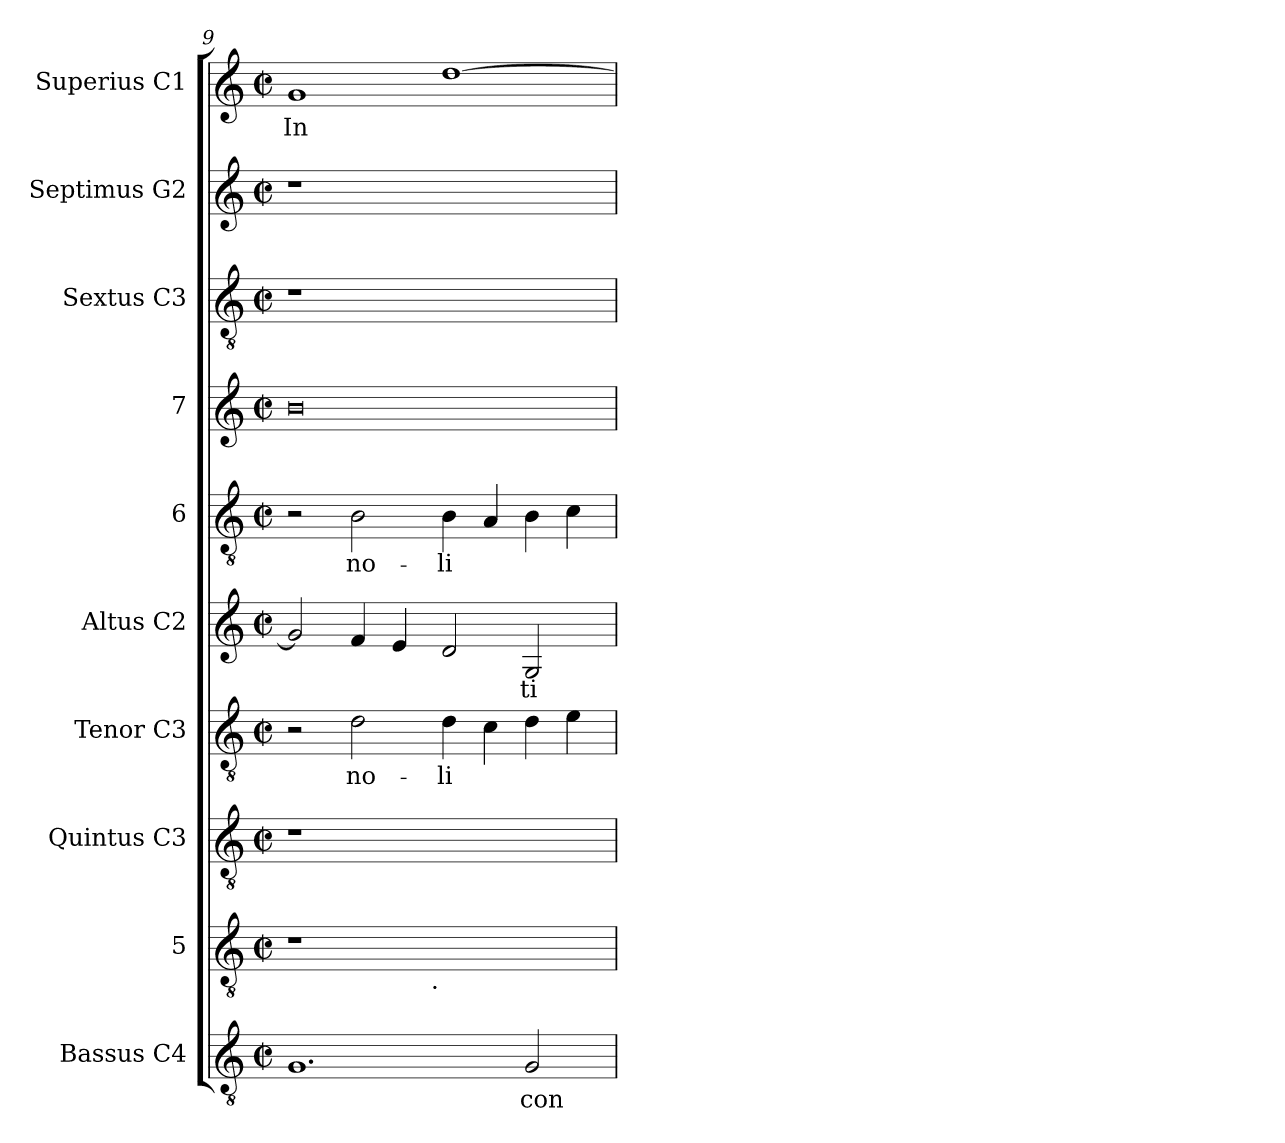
**kern	**text	**kern	**kern	**kern	**text	**kern	**text	**kern	**text	**kern	**text	**kern	**kern	**kern	**text
*part10	*part10	*part9	*part8	*part7	*part7	*part6	*part6	*part5	*part5	*part4	*part4	*part3	*part2	*part1	*part1
*staff10	*staff10	*staff9	*staff8	*staff7	*staff7	*staff6	*staff6	*staff5	*staff5	*staff4	*staff4	*staff3	*staff2	*staff1	*staff1
*I"Bassus  C4	*	*I"5	*I"Quintus  C3	*I"Tenor  C3	*	*I"Altus  C2	*	*I"6	*	*I"7	*	*I"Sextus  C3	*I"Septimus  G2	*I"Superius  C1	*
*I'B	*	*	*	*I'T	*	*I'A	*	*	*	*	*	*	*	*I'S	*
*clefGv2	*	*clefGv2	*clefGv2	*clefGv2	*	*clefG2	*	*clefGv2	*	*clefG2	*	*clefGv2	*clefG2	*clefG2	*
*k[]	*	*k[]	*k[]	*k[]	*	*k[]	*	*k[]	*	*k[]	*	*k[]	*k[]	*k[]	*
*C:	*	*C:	*C:	*C:	*	*C:	*	*C:	*	*C:	*	*C:	*C:	*C:	*
*M2/2	*	*M2/2	*M2/2	*M2/2	*	*M2/2	*	*M2/2	*	*M2/2	*	*M2/2	*M2/2	*M2/2	*
*met(c|)	*	*met(c|)	*met(c|)	*met(c|)	*	*met(c|)	*	*met(c|)	*	*met(c|)	*	*met(c|)	*met(c|)	*met(c|)	*
=9	=9	=9	=9	=9	=9	=9	=9	=9	=9	=9	=9	=9	=9	=9	=9
!	!LO:LY:b:cj	!	!	!	!	!	!LO:LY:b:cj	!	!	!	!LO:LY:b:cj	!	!	!	!LO:LY:b:cj
*	*	*^	*	*	*	*	*	*	*	*	*	*	*	*	*
1.G	.	1r	2ryy	1r	2r	.	2g/]	--	2r	.	0b	.	1r	1r	1g	In
!	!	!	!	!	!	!LO:LY:b:cj	!	!LO:LY:b:cj	!	!LO:LY:b:cj	!	!	!	!	!	!
.	.	.	4...ryy	.	2d\	no-	4f/	--	2B\	no-	.	.	.	.	.	.
!	!	!	!	!	!	!	!	!LO:LY:b:cj	!	!	!	!	!	!	!	!
.	.	.	.	.	.	.	4e/	--	.	.	.	.	.	.	.	.
!	!	!	!LO:TX:b:t=.	!	!	!	!	!	!	!	!	!	!	!	!	!
.	.	.	1ryy	.	.	.	.	.	.	.	.	.	.	.	.	.
!	!	!	!	!	!	!LO:LY:b:cj	!	!LO:LY:b:cj	!	!LO:LY:b:cj	!	!	!	!	!	!LO:LY:b:cj
.	.	1ryy	.	1ryy	4d\	-li-	2d/	--	4B\	-li-	.	.	1ryy	1ryy	[>1dd	.
!	!	!	!	!	!	!LO:LY:b:cj	!	!	!	!LO:LY:b:cj	!	!	!	!	!	!
.	.	.	.	.	4c\	--	.	.	4A/	--	.	.	.	.	.	.
!	!LO:LY:b:cj	!	!	!	!	!LO:LY:b:cj	!	!LO:LY:b:cj	!	!LO:LY:b:cj	!	!	!	!	!	!
2G/	con-	.	.	.	4d\	--	2G/	-ti-	4B\	--	.	.	.	.	.	.
!	!	!	!	!	!	!LO:LY:b:cj	!	!	!	!LO:LY:b:cj	!	!	!	!	!	!
.	.	.	.	.	4e\	--	.	.	4c\	--	.	.	.	.	.	.
.	.	.	32ryy	.	.	.	.	.	.	.	.	.	.	.	.	.
*	*	*v	*v	*	*	*	*	*	*	*	*	*	*	*	*	*
=	=	=	=	=	=	=	=	=	=	=	=	=	=	=	=
*-	*-	*-	*-	*-	*-	*-	*-	*-	*-	*-	*-	*-	*-	*-	*-
